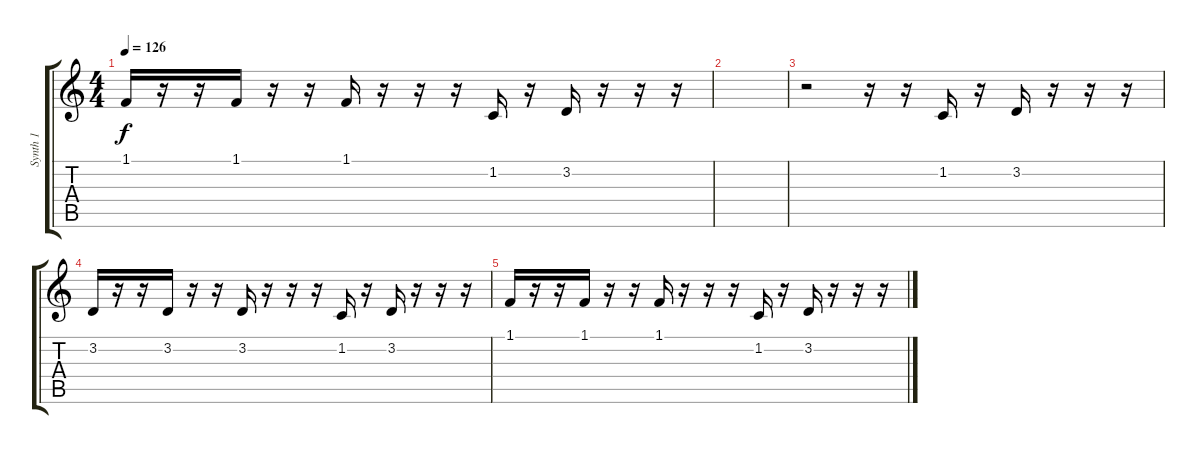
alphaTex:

\track ("Synth 1" "Synth 1") {instrument harpsichord}
\staff {score tabs}
\tuning (E4 B3 G3 D3 A2 E2) {hide}
\ts (4 4)
\tempo 126
\clef g2
\ks c
1.1.16{dy f} r.16 r.16 1.1.16 r.16 r.16 1.1.16 r.16 r.16 r.16 1.2.16 r.16 3.2.16 r.16 r.16 r.16 |
|
r.2 r.16 r.16 1.2.16 r.16 3.2.16 r.16 r.16 r.16 |
3.2.16 r.16 r.16 3.2.16 r.16 r.16 3.2.16 r.16 r.16 r.16 1.2.16 r.16 3.2.16 r.16 r.16 r.16 |
1.1.16 r.16 r.16 1.1.16 r.16 r.16 1.1.16 r.16 r.16 r.16 1.2.16 r.16 3.2.16 r.16 r.16 r.16
